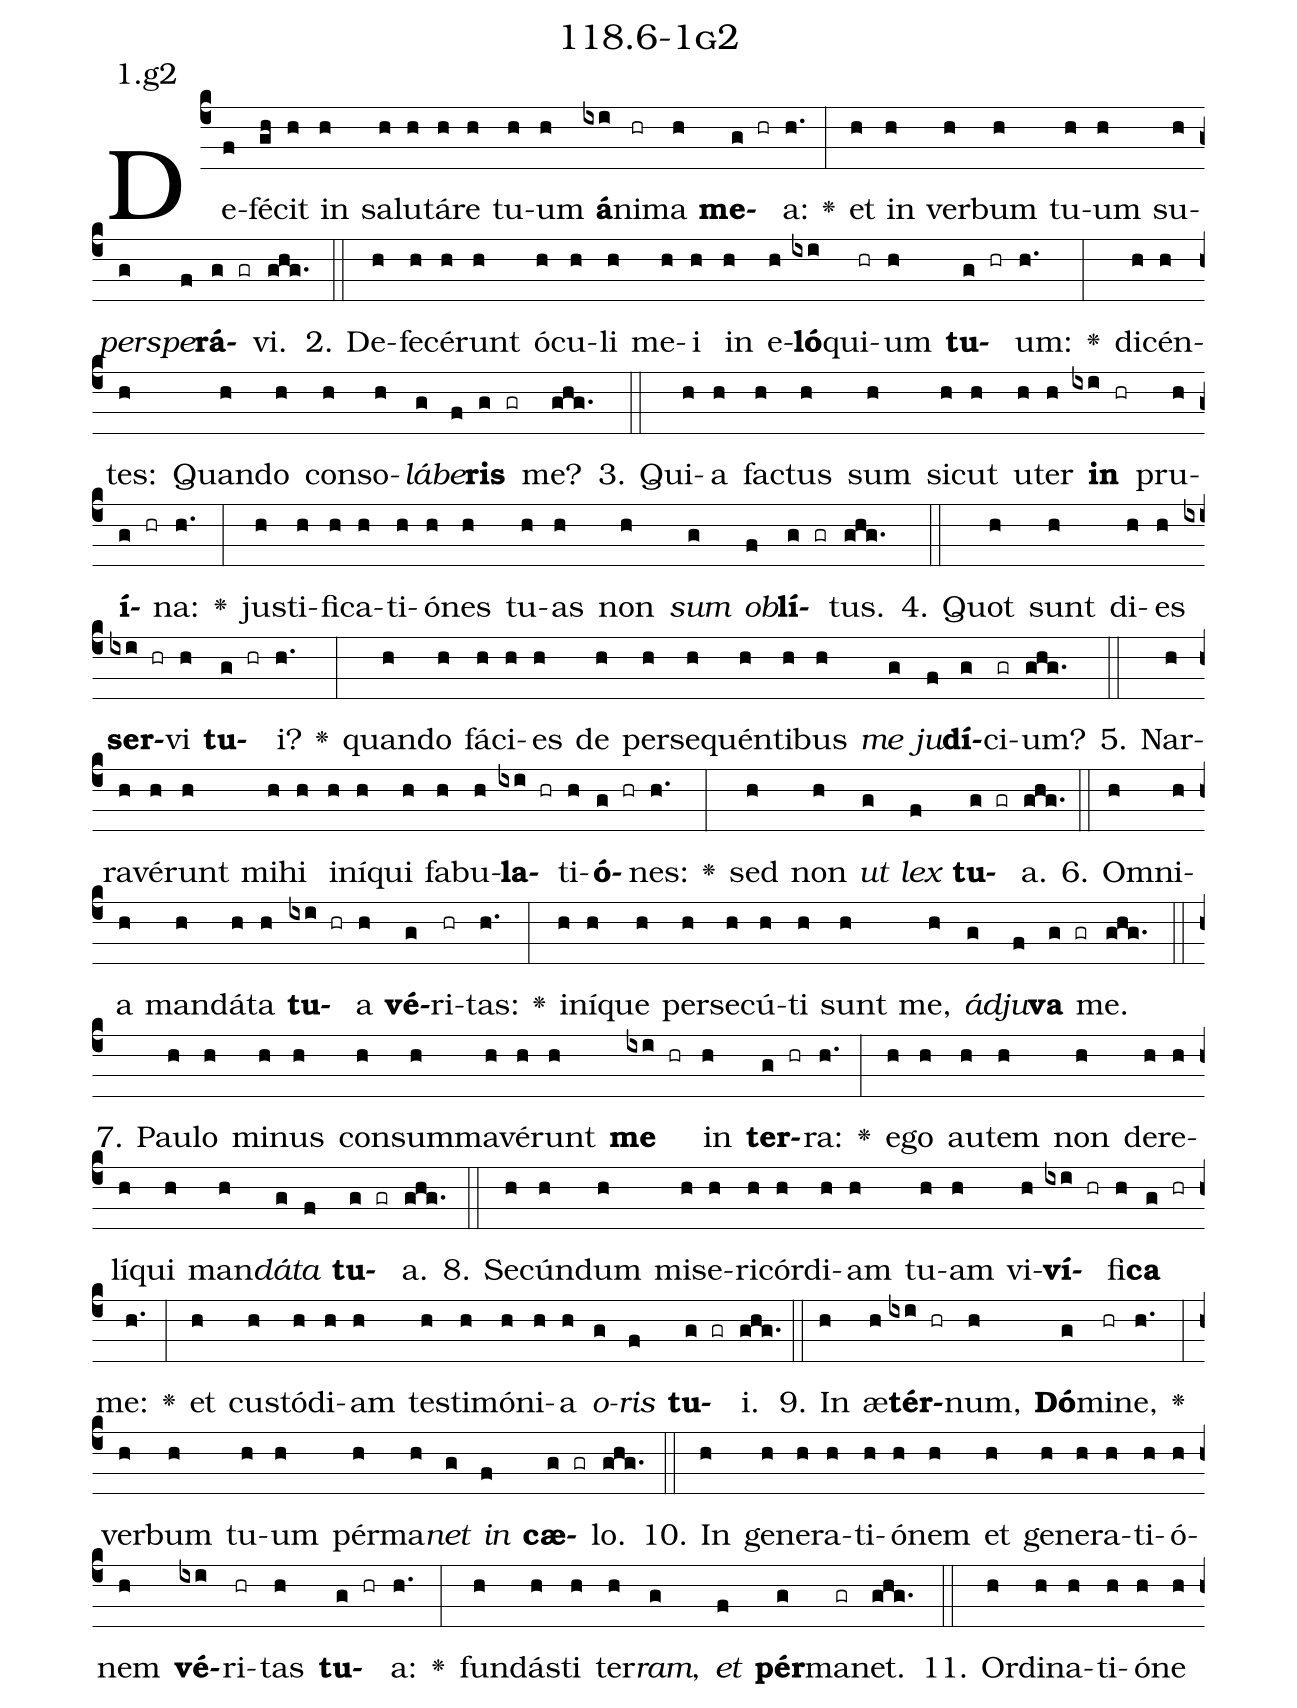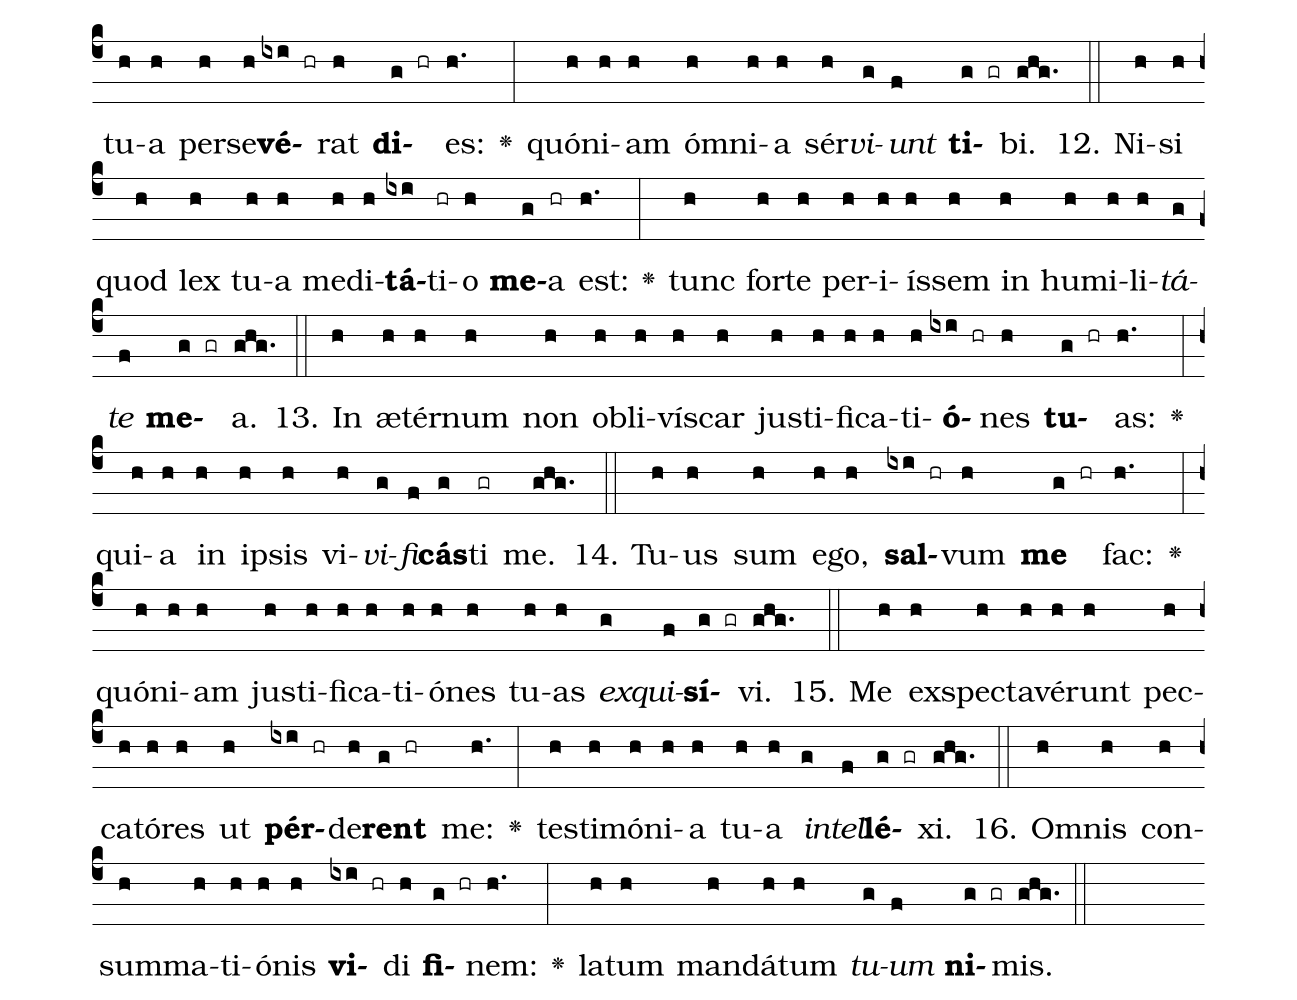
name: 118.6-1g2;
annotation: 1.g2;
%%
(c4)De(f)fé(gh)cit(h) in(h) sa(h)lu(h)tá(h)re(h) tu(h)um(h) <b>á</b>(ixi)ni(hr)ma(h) <b>me</b>(g hr)a:(h.) <v>\greheightstar</v>(:) et(h) in(h) ver(h)bum(h) tu(h)um(h) su(h)<i>per</i>(g)<i>spe</i>(f)<b>rá</b>(g gr)vi.(ghg.) (::)
2. De(h)fe(h)cé(h)runt(h) ó(h)cu(h)li(h) me(h)i(h) in(h) e(h)<b>ló</b>(ixi)qui(hr)um(h) <b>tu</b>(g hr)um:(h.) <v>\greheightstar</v>(:) di(h)cén(h)tes:(h) Quan(h)do(h) con(h)so(h)<i>lá</i>(g)<i>be</i>(f)<b>ris</b>(g gr) me?(ghg.) (::)
3. Qui(h)a(h) fac(h)tus(h) sum(h) sic(h)ut(h) u(h)ter(h) <b>in</b>(ixi hr) pru(h)<b>í</b>(g hr)na:(h.) <v>\greheightstar</v>(:) jus(h)ti(h)fi(h)ca(h)ti(h)ó(h)nes(h) tu(h)as(h) non(h) <i>sum</i>(g) <i>ob</i>(f)<b>lí</b>(g gr)tus.(ghg.) (::)
4. Quot(h) sunt(h) di(h)es(h) <b>ser</b>(ixi hr)vi(h) <b>tu</b>(g hr)i?(h.) <v>\greheightstar</v>(:) quan(h)do(h) fá(h)ci(h)es(h) de(h) per(h)se(h)quén(h)ti(h)bus(h) <i>me</i>(g) <i>ju</i>(f)<b>dí</b>(g)ci(gr)um?(ghg.) (::)
5. Nar(h)ra(h)vé(h)runt(h) mi(h)hi(h) in(h)í(h)qui(h) fa(h)bu(h)<b>la</b>(ixi hr)ti(h)<b>ó</b>(g hr)nes:(h.) <v>\greheightstar</v>(:) sed(h) non(h) <i>ut</i>(g) <i>lex</i>(f) <b>tu</b>(g gr)a.(ghg.) (::)
6. Om(h)ni(h)a(h) man(h)dá(h)ta(h) <b>tu</b>(ixi hr)a(h) <b>vé</b>(g)ri(hr)tas:(h.) <v>\greheightstar</v>(:) in(h)í(h)que(h) per(h)se(h)cú(h)ti(h) sunt(h) me,(h) <i>ád</i>(g)<i>ju</i>(f)<b>va</b>(g gr) me.(ghg.) (::)
7. Pau(h)lo(h) mi(h)nus(h) con(h)sum(h)ma(h)vé(h)runt(h) <b>me</b>(ixi hr) in(h) <b>ter</b>(g hr)ra:(h.) <v>\greheightstar</v>(:) e(h)go(h) au(h)tem(h) non(h) de(h)re(h)lí(h)qui(h) man(h)<i>dá</i>(g)<i>ta</i>(f) <b>tu</b>(g gr)a.(ghg.) (::)
8. Se(h)cún(h)dum(h) mi(h)se(h)ri(h)cór(h)di(h)am(h) tu(h)am(h) vi(h)<b>ví</b>(ixi hr)fi(h)<b>ca</b>(g hr) me:(h.) <v>\greheightstar</v>(:) et(h) cus(h)tó(h)di(h)am(h) tes(h)ti(h)mó(h)ni(h)a(h) <i>o</i>(g)<i>ris</i>(f) <b>tu</b>(g gr)i.(ghg.) (::)
9. In(h) æ(h)<b>tér</b>(ixi hr)num,(h) <b>Dó</b>(g)mi(hr)ne,(h.) <v>\greheightstar</v>(:) ver(h)bum(h) tu(h)um(h) pér(h)ma(h)<i>net</i>(g) <i>in</i>(f) <b>cæ</b>(g gr)lo.(ghg.) (::)
10. In(h) ge(h)ne(h)ra(h)ti(h)ó(h)nem(h) et(h) ge(h)ne(h)ra(h)ti(h)ó(h)nem(h) <b>vé</b>(ixi)ri(hr)tas(h) <b>tu</b>(g hr)a:(h.) <v>\greheightstar</v>(:) fun(h)dás(h)ti(h) ter(h)<i>ram</i>,(g) <i>et</i>(f) <b>pér</b>(g)ma(gr)net.(ghg.) (::)
11. Or(h)di(h)na(h)ti(h)ó(h)ne(h) tu(h)a(h) per(h)se(h)<b>vé</b>(ixi hr)rat(h) <b>di</b>(g hr)es:(h.) <v>\greheightstar</v>(:) quón(h)i(h)am(h) óm(h)ni(h)a(h) sér(h)<i>vi</i>(g)<i>unt</i>(f) <b>ti</b>(g gr)bi.(ghg.) (::)
12. Ni(h)si(h) quod(h) lex(h) tu(h)a(h) me(h)di(h)<b>tá</b>(ixi)ti(hr)o(h) <b>me</b>(g)a(hr) est:(h.) <v>\greheightstar</v>(:) tunc(h) for(h)te(h) per(h)i(h)ís(h)sem(h) in(h) hu(h)mi(h)li(h)<i>tá</i>(g)<i>te</i>(f) <b>me</b>(g gr)a.(ghg.) (::)
13. In(h) æ(h)tér(h)num(h) non(h) ob(h)li(h)vís(h)car(h) jus(h)ti(h)fi(h)ca(h)ti(h)<b>ó</b>(ixi hr)nes(h) <b>tu</b>(g hr)as:(h.) <v>\greheightstar</v>(:) qui(h)a(h) in(h) ip(h)sis(h) vi(h)<i>vi</i>(g)<i>fi</i>(f)<b>cás</b>(g)ti(gr) me.(ghg.) (::)
14. Tu(h)us(h) sum(h) e(h)go,(h) <b>sal</b>(ixi hr)vum(h) <b>me</b>(g hr) fac:(h.) <v>\greheightstar</v>(:) quón(h)i(h)am(h) jus(h)ti(h)fi(h)ca(h)ti(h)ó(h)nes(h) tu(h)as(h) <i>ex</i>(g)<i>qui</i>(f)<b>sí</b>(g gr)vi.(ghg.) (::)
15. Me(h) ex(h)spec(h)ta(h)vé(h)runt(h) pec(h)ca(h)tó(h)res(h) ut(h) <b>pér</b>(ixi hr)de(h)<b>rent</b>(g hr) me:(h.) <v>\greheightstar</v>(:) tes(h)ti(h)mó(h)ni(h)a(h) tu(h)a(h) <i>in</i>(g)<i>tel</i>(f)<b>lé</b>(g gr)xi.(ghg.) (::)
16. Om(h)nis(h) con(h)sum(h)ma(h)ti(h)ó(h)nis(h) <b>vi</b>(ixi hr)di(h) <b>fi</b>(g hr)nem:(h.) <v>\greheightstar</v>(:) la(h)tum(h) man(h)dá(h)tum(h) <i>tu</i>(g)<i>um</i>(f) <b>ni</b>(g gr)mis.(ghg.) (::)
